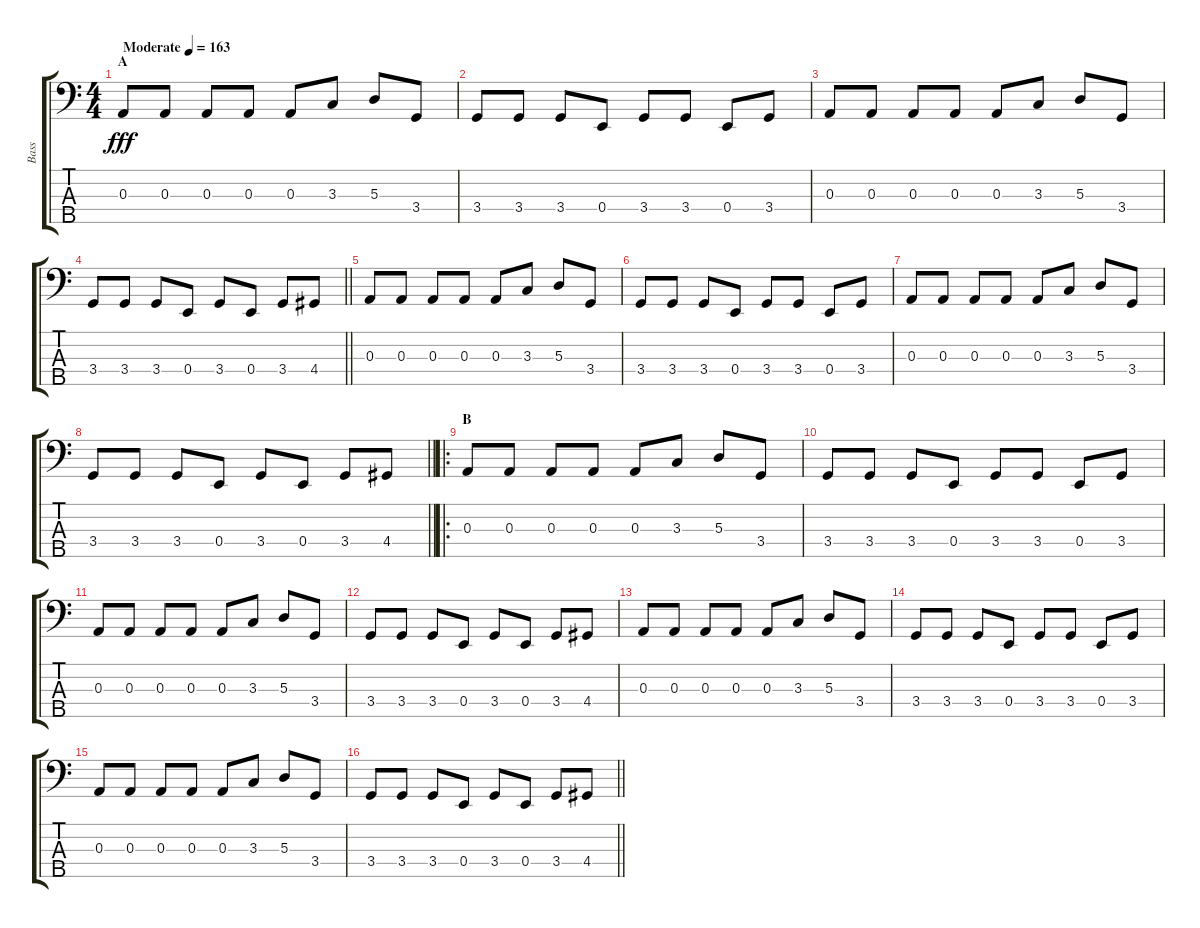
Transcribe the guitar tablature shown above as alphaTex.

\track ("Bass" "Bass") {instrument electricbassfinger}
\staff {score tabs}
\tuning (G2 D2 A1 E1 B0) {hide}
\ts (4 4)
\section ("" "A")
\tempo (163 "Moderate")
\clef f4
\ks c
0.3.8{dy fff instrument electricbassfinger} 0.3.8 0.3.8 0.3.8 0.3.8 3.3.8 5.3.8 3.4.8 |
3.4.8 3.4.8 3.4.8 0.4.8 3.4.8 3.4.8 0.4.8 3.4.8 |
0.3.8 0.3.8 0.3.8 0.3.8 0.3.8 3.3.8 5.3.8 3.4.8 |
\barLineRight lightlight
3.4.8 3.4.8 3.4.8 0.4.8 3.4.8 0.4.8 3.4.8 4.4.8 |
\section ("" " ")
0.3.8 0.3.8 0.3.8 0.3.8 0.3.8 3.3.8 5.3.8 3.4.8 |
3.4.8 3.4.8 3.4.8 0.4.8 3.4.8 3.4.8 0.4.8 3.4.8 |
0.3.8 0.3.8 0.3.8 0.3.8 0.3.8 3.3.8 5.3.8 3.4.8 |
\barLineRight lightlight
3.4.8 3.4.8 3.4.8 0.4.8 3.4.8 0.4.8 3.4.8 4.4.8 |
\ro
\section ("" "B")
0.3.8 0.3.8 0.3.8 0.3.8 0.3.8 3.3.8 5.3.8 3.4.8 |
3.4.8 3.4.8 3.4.8 0.4.8 3.4.8 3.4.8 0.4.8 3.4.8 |
0.3.8 0.3.8 0.3.8 0.3.8 0.3.8 3.3.8 5.3.8 3.4.8 |
3.4.8 3.4.8 3.4.8 0.4.8 3.4.8 0.4.8 3.4.8 4.4.8 |
0.3.8 0.3.8 0.3.8 0.3.8 0.3.8 3.3.8 5.3.8 3.4.8 |
3.4.8 3.4.8 3.4.8 0.4.8 3.4.8 3.4.8 0.4.8 3.4.8 |
0.3.8 0.3.8 0.3.8 0.3.8 0.3.8 3.3.8 5.3.8 3.4.8 |
\barLineRight lightlight
3.4.8 3.4.8 3.4.8 0.4.8 3.4.8 0.4.8 3.4.8 4.4.8
